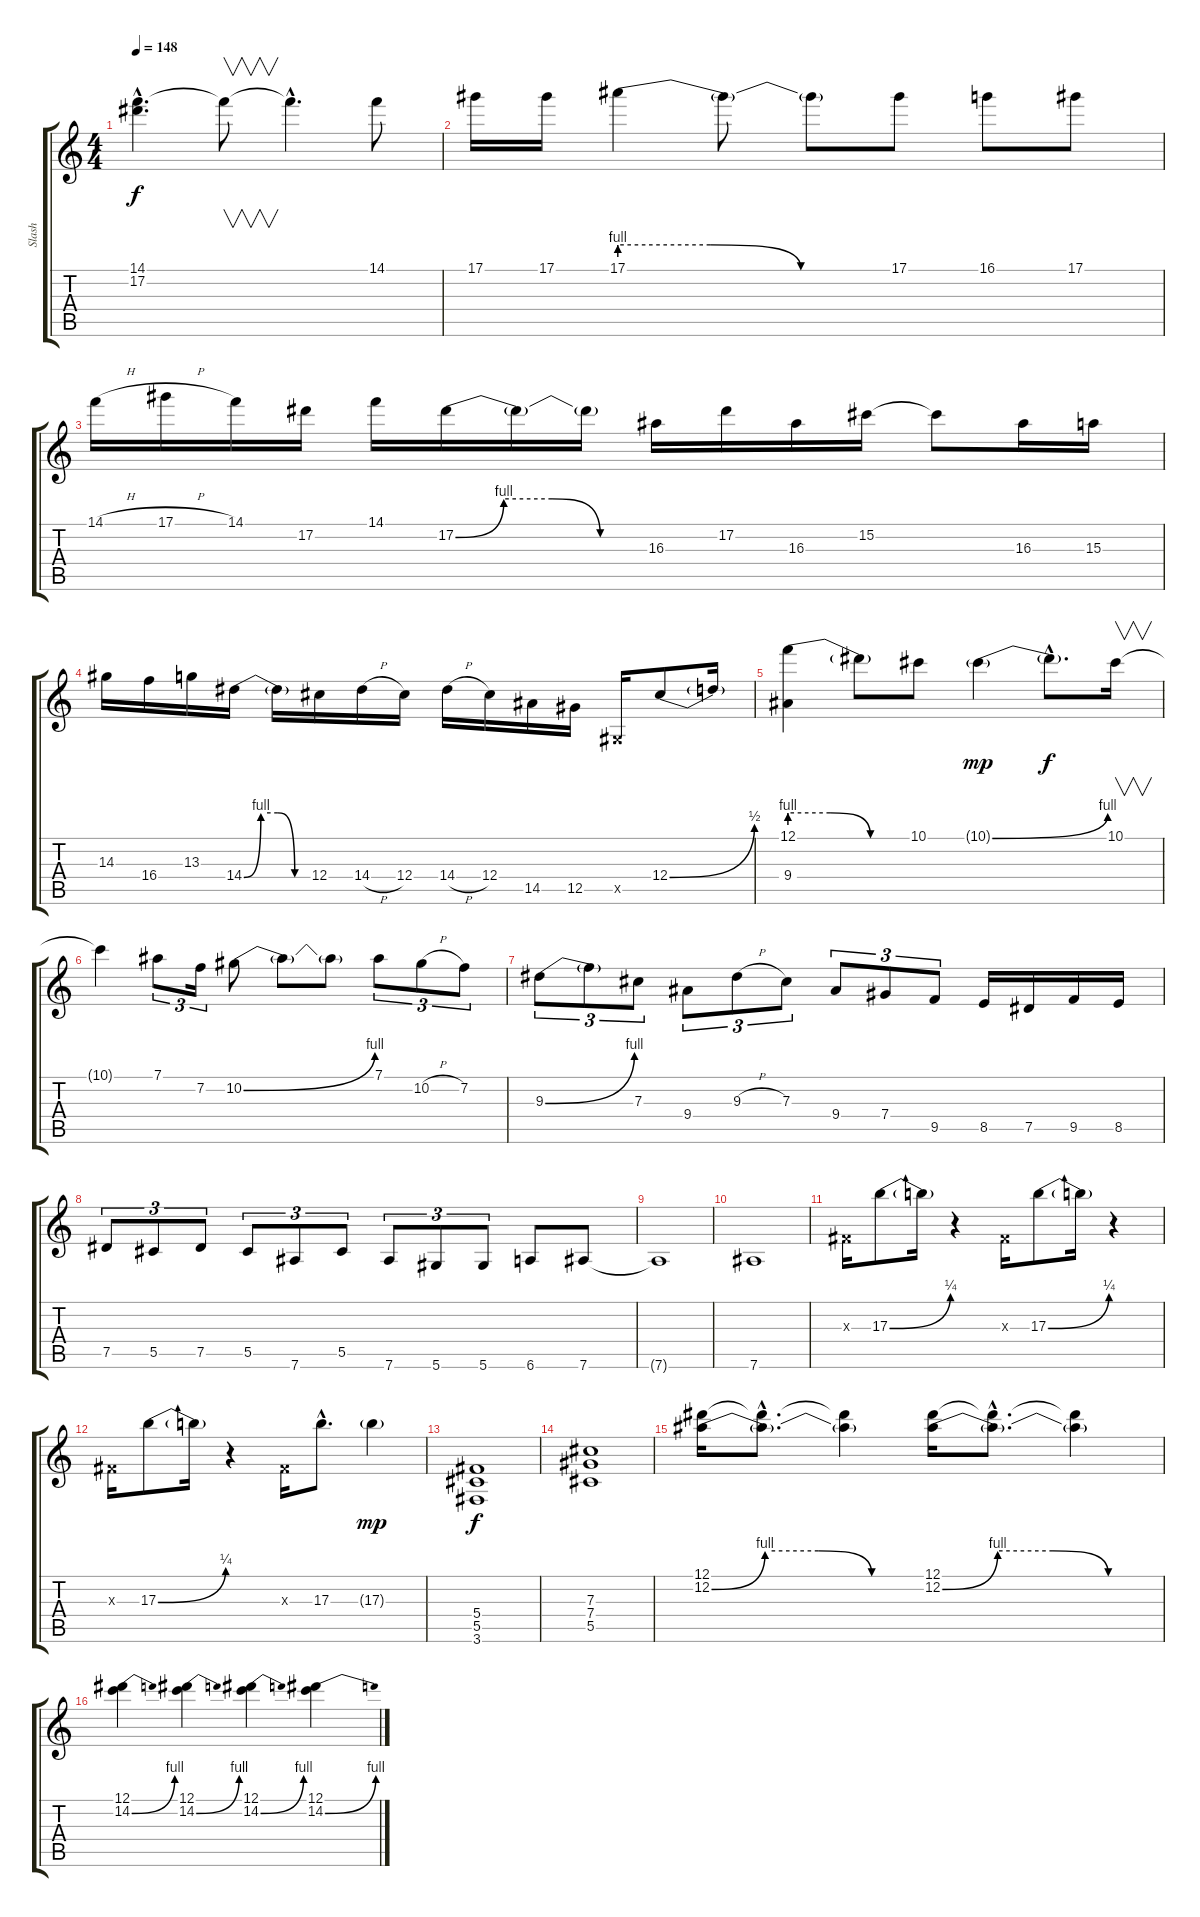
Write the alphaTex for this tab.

\track ("Slash" "Slash") {instrument distortionguitar}
\staff {score tabs}
\tuning (Eb4 Bb3 Gb3 Db3 Ab2 Eb2) {hide}
\ts (4 4)
\tempo 148
\clef g2
\ks c
(14.1{hac t} 17.2{hac t}).4{d dy f} 14.1{t}.8{v} 14.1{hac t}.4{d} 14.1.8 |
17.1.16 17.1.16 17.1{be (custom 0 4 20 4 40 0 60 0)}.4 17.1{t}.8 17.1{t}.8 17.1.8 16.1.8 17.1.8 |
14.1{h}.16 17.1{h}.16 14.1.16 17.2.16 14.1.16 17.2{be (custom 0 0 15 4 30 4 45 0 60 0)}.16 17.2{t}.16 17.2{t}.16 16.3.16 17.2.16 16.3.16 15.2.16 15.2{t}.8 16.3.16 15.3.16 |
14.3.16 16.4.16 13.3.16 14.4{be (custom 0 0 15 4 30 4 45 0 60 0)}.16 14.4{t}.16 12.4.16 14.4{h}.16 12.4.16 14.4{h}.16 12.4.16 14.5.16 12.5.16 0.5{x}.16 12.4{be (bend 0 0 60 2)}.8 12.4{t}.16 |
(12.1{be (custom 0 4 20 4 40 0 60 0)} 9.4).4 12.1{t}.8 10.1.8 10.1{be (bend 0 0 60 4) g}.4{dy mp} 10.1{hac t}.8{d dy f} 10.1.16{v} |
10.1{t}.4 7.1.8{tu (3 2)} 7.2.16{tu (3 2)} 10.2{be (bend 0 0 60 4)}.8 10.2{t}.8 10.2{t}.8 7.1.8{tu (3 2)} 10.2{h}.8{tu (3 2)} 7.2.8{tu (3 2)} |
9.3{be (bend 0 0 60 4)}.8{tu (3 2)} 9.3{t}.8{tu (3 2)} 7.3.8{tu (3 2)} 9.4.8{tu (3 2)} 9.3{h}.8{tu (3 2)} 7.3.8{tu (3 2)} 9.4.8{tu (3 2)} 7.4.8{tu (3 2)} 9.5.8{tu (3 2)} 8.5.16 7.5.16 9.5.16 8.5.16 |
7.5.8{tu (3 2)} 5.5.8{tu (3 2)} 7.5.8{tu (3 2)} 5.5.8{tu (3 2)} 7.6.8{tu (3 2)} 5.5.8{tu (3 2)} 7.6.8{tu (3 2)} 5.6.8{tu (3 2)} 5.6.8{tu (3 2)} 6.6.8 7.6.8 |
7.6{t}.1 |
7.6.1 |
0.3{x}.16 17.3{be (bend 0 0 60 1)}.8 17.3{t}.16 r.4 0.3{x}.16 17.3{be (bend 0 0 60 1)}.8 17.3{t}.16 r.4 |
0.3{x}.16 17.3{be (bend 0 0 60 1)}.8 17.3{t}.16 r.4 0.3{x}.16 17.3{hac}.8{d} 17.3{g}.4{dy mp} |
(5.4 5.5 3.6).1{dy f} |
(7.3 7.4 5.5).1 |
(12.1 12.2{be (custom 0 0 15 4 30 4 45 0 60 0)}).16 (12.1{hac t} 12.2{hac t}).8{d} (12.1{t} 12.2{t}).4 (12.1 12.2{be (custom 0 0 15 4 30 4 45 0 60 0)}).16 (12.1{hac t} 12.2{hac t}).8{d} (12.1{t} 12.2{t}).4 |
(12.1 14.2{be (bend 0 0 60 4)}).4 (12.1 14.2{be (bend 0 0 60 4)}).4 (12.1 14.2{be (bend 0 0 60 4)}).4 (12.1 14.2{be (bend 0 0 60 4)}).4
